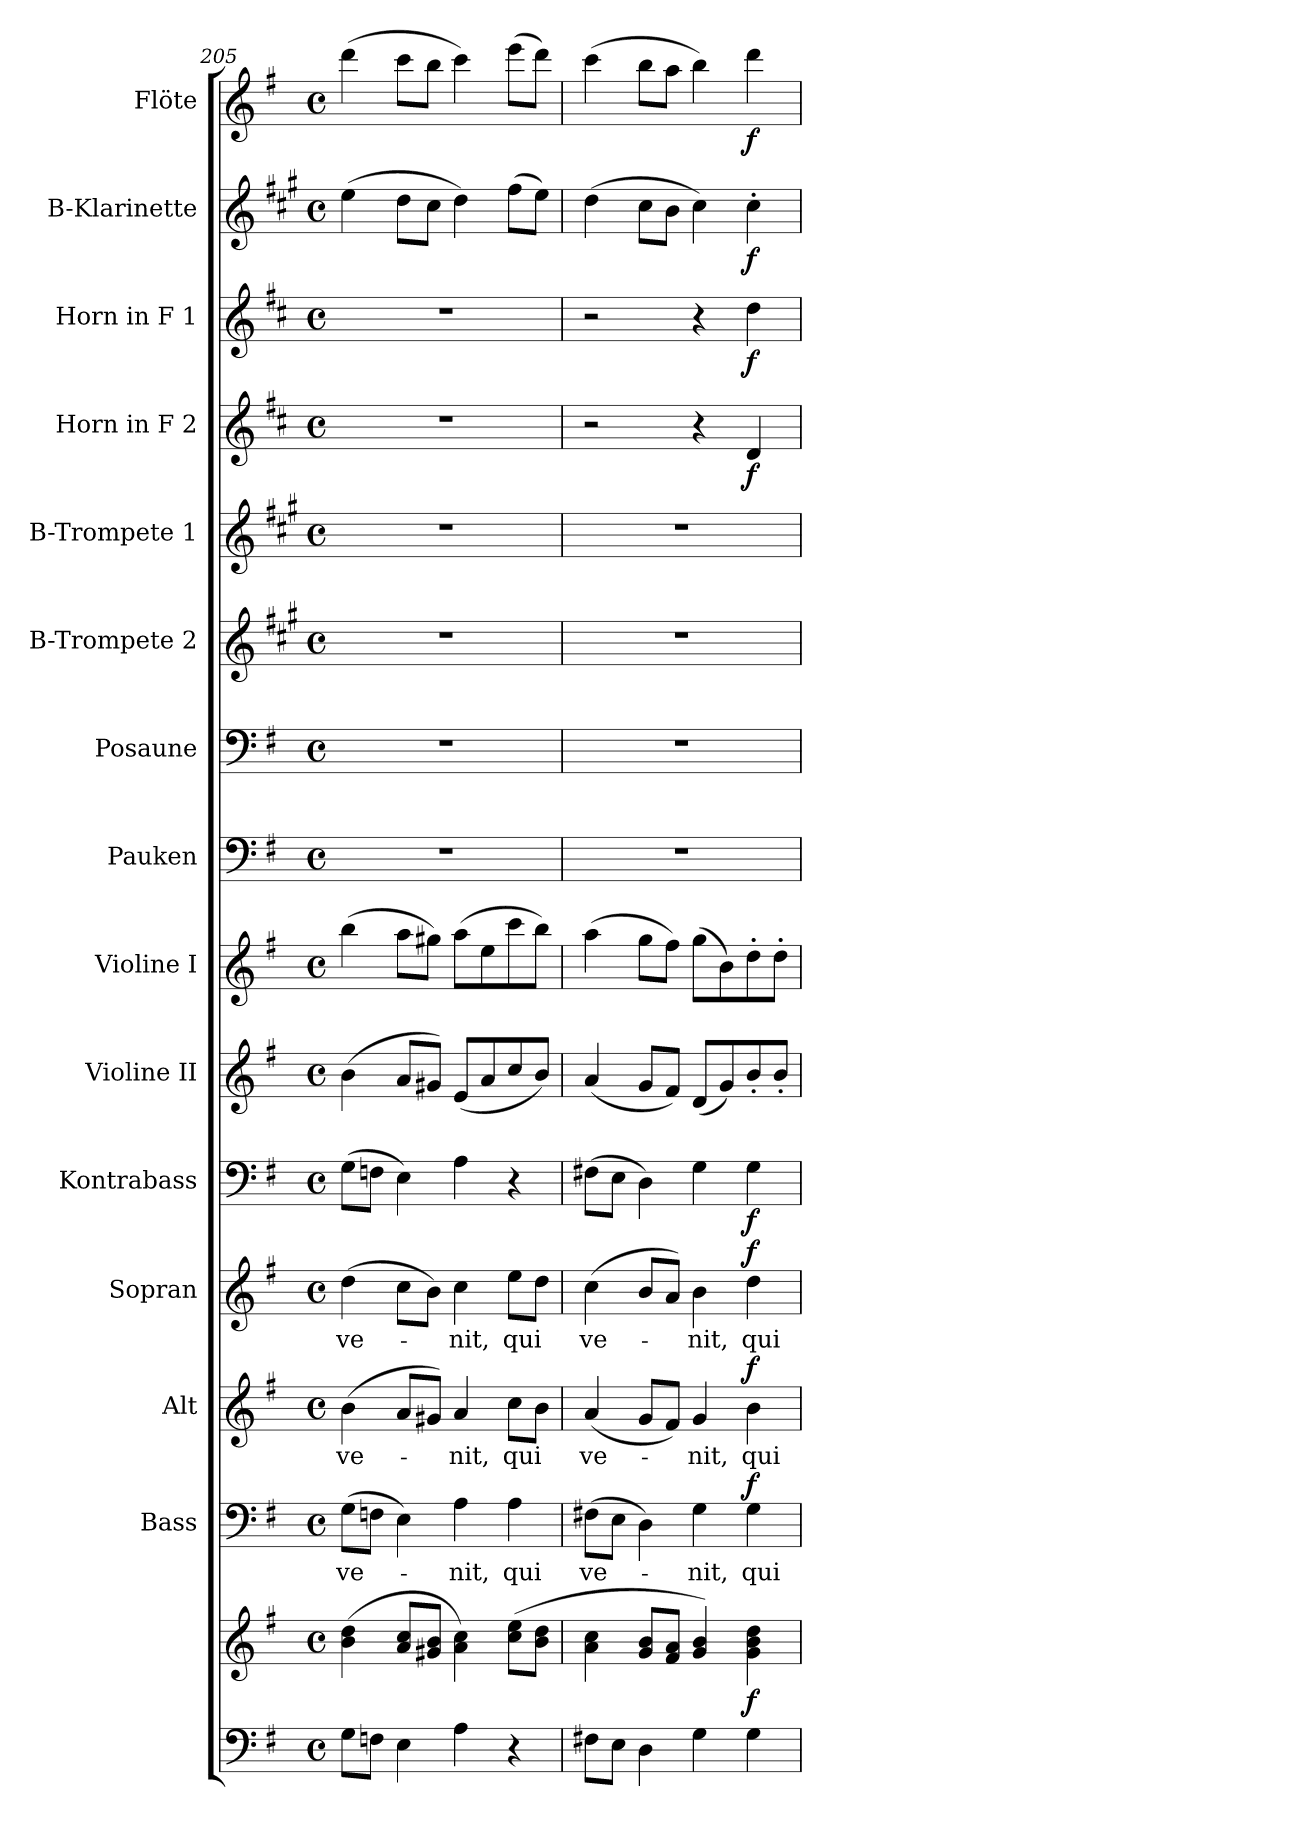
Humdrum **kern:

**kern	**kern	**dynam	**kern	**text	**dynam	**kern	**text	**dynam	**kern	**text	**dynam	**kern	**dynam	**kern	**dynam	**kern	**kern	**kern	**kern	**kern	**kern	**dynam	**kern	**dynam	**kern	**dynam	**kern	**dynam
*part15	*part15	*part15	*part14	*part14	*part14	*part13	*part13	*part13	*part12	*part12	*part12	*part11	*part11	*part10	*part10	*part9	*part8	*part7	*part6	*part5	*part4	*part4	*part3	*part3	*part2	*part2	*part1	*part1
*staff16	*staff15	*staff15/16	*staff14	*staff14	*staff14	*staff13	*staff13	*staff13	*staff12	*staff12	*staff12	*staff11	*staff11	*staff10	*staff10	*staff9	*staff8	*staff7	*staff6	*staff5	*staff4	*staff4	*staff3	*staff3	*staff2	*staff2	*staff1	*staff1
*	*	*	*I"Bass	*	*	*I"Alt	*	*	*I"Sopran	*	*	*I"Kontrabass	*	*I"Violine II	*	*I"Violine I	*I"Pauken	*I"Posaune	*I"B-Trompete 2	*I"B-Trompete 1	*I"Horn in F 2	*	*I"Horn in F 1	*	*I"B-Klarinette	*	*I"Flöte	*
*	*	*	*I'B.	*	*	*I'A.	*	*	*I'S.	*	*	*I'Kb.	*	*I'Vl. II	*	*I'Vl. I	*I'Pk.	*I'Pos.	*I'B Trp. 2	*I'B Trp. 1	*	*	*	*	*I'B Kl.	*	*I'Fl.	*
*clefF4	*clefG2	*	*clefF4	*	*	*clefG2	*	*	*clefG2	*	*	*clefF4	*	*clefG2	*	*clefG2	*clefF4	*clefF4	*clefG2	*clefG2	*clefG2	*	*clefG2	*	*clefG2	*	*clefG2	*
*	*	*	*	*	*	*	*	*	*	*	*	*ITrd7c12	*	*	*	*	*	*	*ITrd1c2	*ITrd1c2	*ITrd4c7	*	*ITrd4c7	*	*ITrd1c2	*	*	*
*k[f#]	*k[f#]	*	*k[f#]	*	*	*k[f#]	*	*	*k[f#]	*	*	*k[f#]	*	*k[f#]	*	*k[f#]	*k[f#]	*k[f#]	*k[f#]	*k[f#]	*k[f#]	*	*k[f#]	*	*k[f#]	*	*k[f#]	*
*G:	*G:	*	*G:	*	*	*G:	*	*	*G:	*	*	*G:	*	*G:	*	*G:	*G:	*G:	*G:	*G:	*G:	*	*G:	*	*G:	*	*G:	*
*M4/4	*M4/4	*	*M4/4	*	*	*M4/4	*	*	*M4/4	*	*	*M4/4	*	*M4/4	*	*M4/4	*M4/4	*M4/4	*M4/4	*M4/4	*M4/4	*	*M4/4	*	*M4/4	*	*M4/4	*
*met(c)	*met(c)	*	*met(c)	*	*	*met(c)	*	*	*met(c)	*	*	*met(c)	*	*met(c)	*	*met(c)	*met(c)	*met(c)	*met(c)	*met(c)	*met(c)	*	*met(c)	*	*met(c)	*	*met(c)	*
=205	=205	=205	=205	=205	=205	=205	=205	=205	=205	=205	=205	=205	=205	=205	=205	=205	=205	=205	=205	=205	=205	=205	=205	=205	=205	=205	=205	=205
!	!	!LO:DY:b	!	!LO:LY:b	!	!	!LO:LY:b	!	!	!LO:LY:b	!	!	!	!	!	!	!	!	!	!	!	!	!	!	!	!	!	!
!	!	!LO:DY:n=1:b	!	!	!	!	!	!	!	!	!	!	!	!	!	!	!	!	!	!	!	!	!	!	!	!	!	!
!	!	!LO:DY:n=2:b	!	!	!	!	!	!	!	!	!	!	!LO:DY:b	!	!	!	!	!	!	!	!	!	!	!	!	!	!	!
!	!	!	!	!	!	!	!	!	!	!	!	!	!LO:DY:n=1:b	!	!	!	!	!	!	!	!	!	!	!	!	!	!	!
!	!	!	!	!	!	!	!	!	!	!	!	!	!LO:DY:n=2:b	!	!LO:DY:b	!	!	!	!	!	!	!	!	!	!	!	!	!
!	!	!	!	!	!	!	!	!	!	!	!	!	!	!	!LO:DY:n=1:b	!	!	!	!	!	!	!	!	!	!	!	!	!
!	!	!	!	!	!	!	!	!	!	!	!	!	!	!	!LO:DY:n=2:b	!	!	!	!	!	!	!	!	!	!	!	!	!
8G\L	(>4b\ 4dd\	p other-dynamics f	(>8G\L	ve-	.	(>4b\	ve-	.	(>4dd\	ve-	.	(>8GG\L	p other-dynamics f	(>4b\	p other-dynamics f	(>4bb\	1r	1r	1r	1r	1r	.	1r	.	(>4dd\	.	(>4ddd\	.
8Fn\J	.	.	8Fn\J	.	.	.	.	.	.	.	.	8FFn\J	.	.	.	.	.	.	.	.	.	.	.	.	.	.	.	.
4E\	8a/ 8cc/L	.	4E\)	.	.	8a/L	.	.	8cc\L	.	.	4EE\)	.	8a/L	.	8aa\L	.	.	.	.	.	.	.	.	8cc\L	.	8ccc\L	.
.	8g#X/ 8b/J	.	.	.	.	8g#X/J)	.	.	8b\J)	.	.	.	.	8g#X/J)	.	8gg#X\J)	.	.	.	.	.	.	.	.	8b\J	.	8bb\J	.
!	!	!	!	!LO:LY:b	!	!	!LO:LY:b	!	!	!LO:LY:b	!	!	!	!	!	!	!	!	!	!	!	!	!	!	!	!	!	!
4A\	4a\ 4cc\)	.	4A\	-nit,	.	4a/	-nit,	.	4cc\	-nit,	.	4AA\	.	(<8e/L	.	(>8aa\L	.	.	.	.	.	.	.	.	4cc\)	.	4ccc\)	.
.	.	.	.	.	.	.	.	.	.	.	.	.	.	8a/	.	8ee\	.	.	.	.	.	.	.	.	.	.	.	.
!	!	!	!	!LO:LY:b	!	!	!LO:LY:b	!	!	!LO:LY:b	!	!	!	!	!	!	!	!	!	!	!	!	!	!	!	!	!	!
4r	(>8cc\ 8ee\L	.	4A\	qui	.	8cc\L	qui	.	8ee\L	qui	.	4r	.	8cc/	.	8ccc\	.	.	.	.	.	.	.	.	(>8ee\L	.	(>8eee\L	.
.	8b\ 8dd\J	.	.	.	.	8b\J	.	.	8dd\J	.	.	.	.	8b/J)	.	8bb\J)	.	.	.	.	.	.	.	.	8dd\J)	.	8ddd\J)	.
=206	=206	=206	=206	=206	=206	=206	=206	=206	=206	=206	=206	=206	=206	=206	=206	=206	=206	=206	=206	=206	=206	=206	=206	=206	=206	=206	=206	=206
!	!	!	!	!LO:LY:b	!	!	!LO:LY:b	!	!	!LO:LY:b	!	!	!	!	!	!	!	!	!	!	!	!	!	!	!	!	!	!
8F#X\L	4a\ 4cc\	.	(>8F#X\L	ve-	.	(<4a/	ve-	.	(>4cc\	ve-	.	(>8FF#X\L	.	(<4a/	.	(>4aa\	1r	1r	1r	1r	2r	.	2r	.	(>4cc\	.	(>4ccc\	.
8E\J	.	.	8E\J	.	.	.	.	.	.	.	.	8EE\J	.	.	.	.	.	.	.	.	.	.	.	.	.	.	.	.
4D\	8g/ 8b/L	.	4D\)	.	.	8g/L	.	.	8b/L	.	.	4DD\)	.	8g/L	.	8gg\L	.	.	.	.	.	.	.	.	8b\L	.	8bb\L	.
.	8f#/ 8a/J	.	.	.	.	8f#/J)	.	.	8a/J)	.	.	.	.	8f#/J)	.	8ff#\J)	.	.	.	.	.	.	.	.	8a\J	.	8aa\J	.
!	!	!	!	!LO:LY:b	!	!	!LO:LY:b	!	!	!LO:LY:b	!	!	!	!	!	!	!	!	!	!	!	!	!	!	!	!	!	!
4G\	4g/ 4b/)	.	4G\	-nit,	.	4g/	-nit,	.	4b\	-nit,	.	4GG\	.	(<8d/L	.	(>8gg\L	.	.	.	.	4r	.	4r	.	4b\)	.	4bb\)	.
.	.	.	.	.	.	.	.	.	.	.	.	.	.	8g/)	.	8b\)	.	.	.	.	.	.	.	.	.	.	.	.
!	!	!LO:DY:b	!	!LO:LY:b	!LO:DY:a	!	!LO:LY:b	!LO:DY:a	!	!LO:LY:b	!LO:DY:a	!	!LO:DY:b	!	!	!	!	!	!	!	!	!LO:DY:b	!	!LO:DY:b	!	!LO:DY:b	!	!LO:DY:b
4G\	4g\ 4b\ 4dd\	f	4G\	qui	f	4b\	qui	f	4dd\	qui	f	4GG\	f	8b'</	.	8dd'>\	.	.	.	.	4G/	f	4g\	f	4b'>\	f	4ddd\	f
.	.	.	.	.	.	.	.	.	.	.	.	.	.	8b'</J	.	8dd'>\J	.	.	.	.	.	.	.	.	.	.	.	.
=	=	=	=	=	=	=	=	=	=	=	=	=	=	=	=	=	=	=	=	=	=	=	=	=	=	=	=	=
*-	*-	*-	*-	*-	*-	*-	*-	*-	*-	*-	*-	*-	*-	*-	*-	*-	*-	*-	*-	*-	*-	*-	*-	*-	*-	*-	*-	*-
